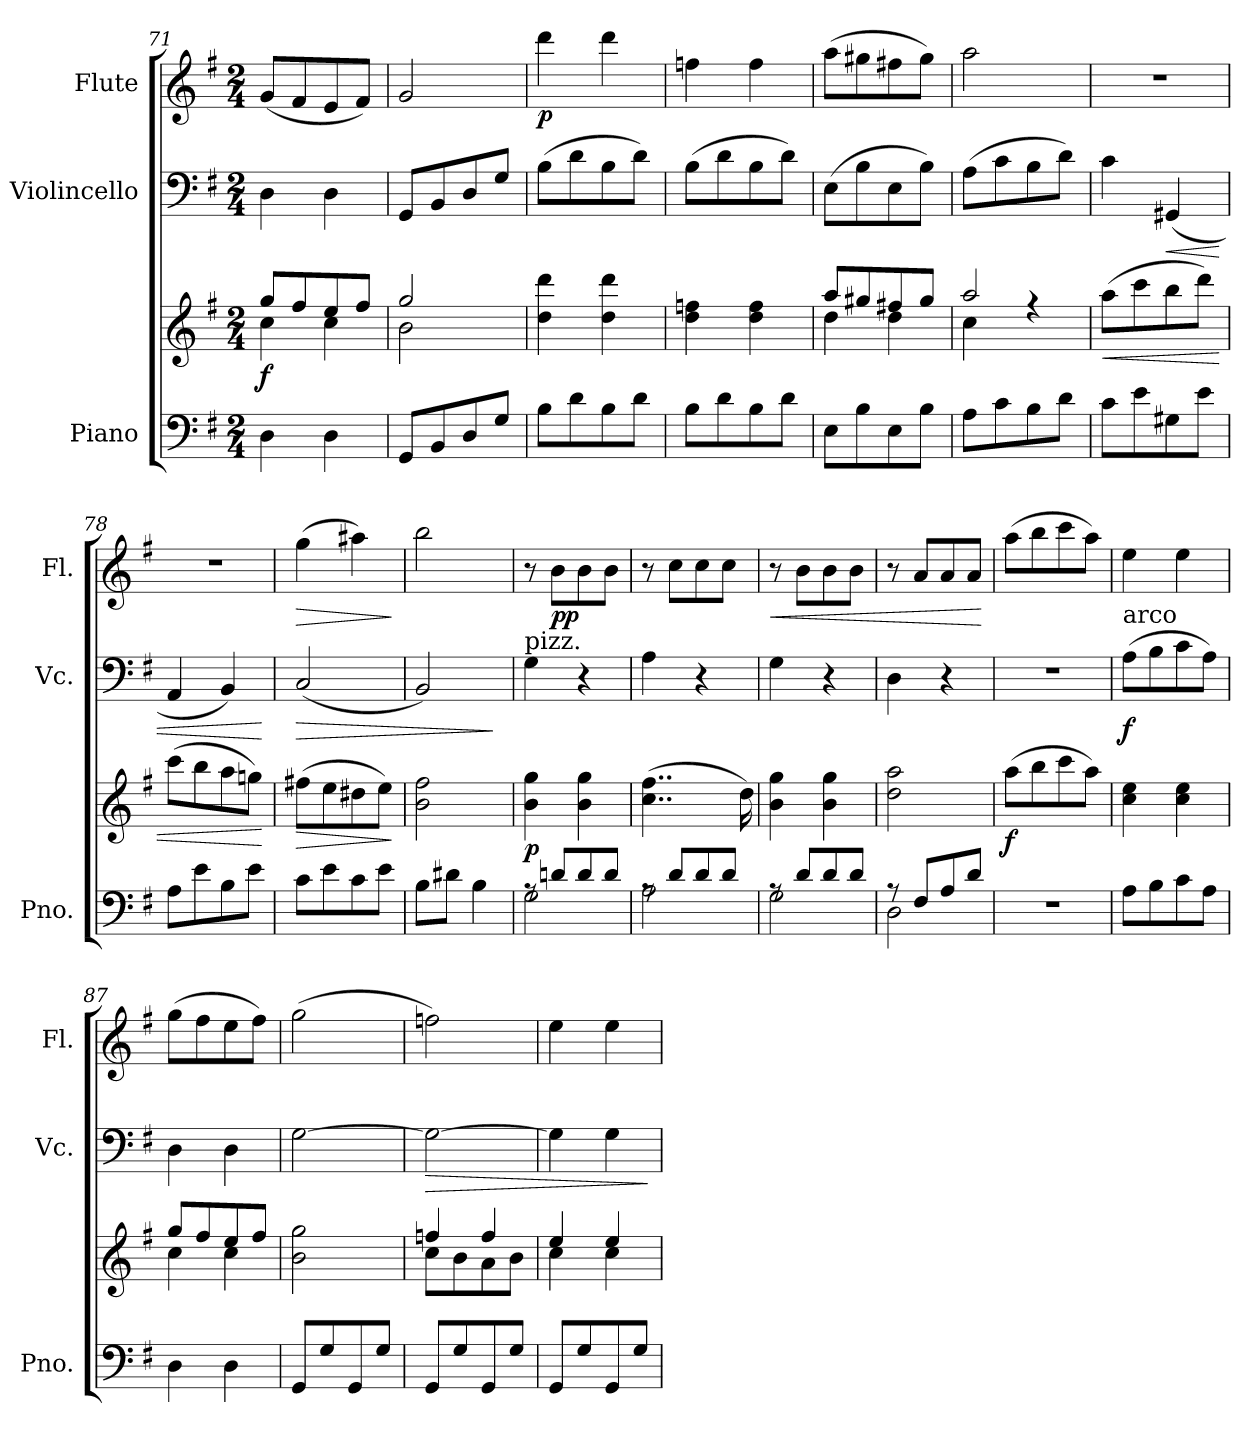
**kern	**kern	**dynam	**kern	**dynam	**kern	**dynam
*part3	*part3	*part3	*part2	*part2	*part1	*part1
*staff4	*staff3	*staff3/4	*staff2	*staff2	*staff1	*staff1
*I"Piano	*	*	*I"Violincello	*	*I"Flute	*
*I'Pno.	*	*	*I'Vc.	*	*I'Fl.	*
*clefF4	*clefG2	*	*clefF4	*	*clefG2	*
*k[f#]	*k[f#]	*	*k[f#]	*	*k[f#]	*
*M2/4	*M2/4	*	*M2/4	*	*M2/4	*
=71	=71	=71	=71	=71	=71	=71
*	*^	*	*	*	*	*
!	!	!	!LO:DY:b	!	!	!	!
4D\	8gg/L	4cc\	f	4D\	.	(<8g/L	.
.	8ff#/	.	.	.	.	8f#/	.
4D\	8ee/	4cc\	.	4D\	.	8e/	.
.	8ff#/J	.	.	.	.	8f#/J)	.
=72	=72	=72	=72	=72	=72	=72	=72
8GG/L	2gg/	2b\	.	8GG/L	.	2g/	.
8BB/	.	.	.	8BB/	.	.	.
8D/	.	.	.	8D/	.	.	.
8G/J	.	.	.	8G/J	.	.	.
*	*v	*v	*	*	*	*	*
=73	=73	=73	=73	=73	=73	=73
!	!	!	!	!	!	!LO:DY:b
8B\L	4dd\ 4ddd\	.	(>8B\L	.	4ddd\	p
8d\	.	.	8d\	.	.	.
8B\	4dd\ 4ddd\	.	8B\	.	4ddd\	.
8d\J	.	.	8d\J)	.	.	.
=74	=74	=74	=74	=74	=74	=74
8B\L	4dd\ 4ffn\	.	(>8B\L	.	4ffn\	.
8d\	.	.	8d\	.	.	.
8B\	4dd\ 4ff\	.	8B\	.	4ff\	.
8d\J	.	.	8d\J)	.	.	.
=75	=75	=75	=75	=75	=75	=75
*	*^	*	*	*	*	*
8E\L	8aa/L	4dd\	.	(>8E\L	.	(>8aa\L	.
8B\	8gg#X/	.	.	8B\	.	8gg#X\	.
8E\	8ff#X/	4dd\	.	8E\	.	8ff#X\	.
8B\J	8gg#/J	.	.	8B\J)	.	8gg#\J)	.
=76	=76	=76	=76	=76	=76	=76	=76
8A\L	2aa/	4cc\	.	(>8A\L	.	2aa\	.
8c\	.	.	.	8c\	.	.	.
8B\	.	4rff	.	8B\	.	.	.
8d\J	.	.	.	8d\J)	.	.	.
*	*v	*v	*	*	*	*	*
=77	=77	=77	=77	=77	=77	=77
!	!	!LO:HP:b	!	!	!	!
8c\L	(>8aa\L	<	4c\	.	2r	.
8e\	8ccc\	.	.	.	.	.
!	!	!	!	!LO:HP:b	!	!
8G#X\	8bb\	.	(<4GG#X/	<	.	.
8e\J	8ddd\J)	.	.	.	.	.
=78	=78	=78	=78	=78	=78	=78
8A\L	(>8ccc\L	.	4AA/	.	2r	.
8e\	8bb\	.	.	.	.	.
8B\	8aa\	.	4BB/)	.	.	.
8e\J	8ggn\J)	.	.	.	.	.
.	.	[	.	[	.	.
=79	=79	=79	=79	=79	=79	=79
!	!	!LO:HP:b	!	!LO:HP:b	!	!LO:HP:b
8c\L	(>8ff#X\L	>	(<2C/	>	(>4gg\	>
8e\	8ee\	.	.	.	.	.
8c\	8dd#X\	.	.	.	4aa#X\)	.
8e\J	8ee\J)	.	.	.	.	.
.	.	]	.	.	.	]
=80	=80	=80	=80	=80	=80	=80
8B\L	2b\ 2ff#\	.	2BB/)	.	2bb\	.
8d#X\J	.	.	.	.	.	.
4B\	.	.	.	.	.	.
.	.	.	.	]	.	.
=81	=81	=81	=81	=81	=81	=81
*^	*	*	*	*	*	*
!	!	!	!	!LO:TX:a:t=pizz.	!	!	!
!	!	!	!LO:DY:b	!	!	!	!
8rA	2G\	4b\ 4gg\	p	4G\	.	8r	.
!	!	!	!	!	!	!	!LO:DY:b
8dn/L	.	.	.	.	.	8b\L	pp
8d/	.	4b\ 4gg\	.	4r	.	8b\	.
8d/J	.	.	.	.	.	8b\J	.
=82	=82	=82	=82	=82	=82	=82	=82
8rA	2A\	(>4..cc\ 4..ff#\	.	4A\	.	8r	.
8d/L	.	.	.	.	.	8cc\L	.
8d/	.	.	.	4r	.	8cc\	.
8d/J	.	.	.	.	.	8cc\J	.
.	.	16dd\)	.	.	.	.	.
=83	=83	=83	=83	=83	=83	=83	=83
!	!	!	!	!	!	!	!LO:HP:b
8rA	2G\	4b\ 4gg\	.	4G\	.	8r	<
8d/L	.	.	.	.	.	8b\L	.
8d/	.	4b\ 4gg\	.	4r	.	8b\	.
8d/J	.	.	.	.	.	8b\J	.
=84	=84	=84	=84	=84	=84	=84	=84
8rA	2D\	2dd\ 2aa\	.	4D\	.	8r	.
8F#/L	.	.	.	.	.	8a/L	.
8A/	.	.	.	4r	.	8a/	.
8d/J	.	.	.	.	.	8a/J	.
*v	*v	*	*	*	*	*	*
.	.	.	.	.	.	[
=85	=85	=85	=85	=85	=85	=85
!	!	!LO:DY:b	!	!	!	!
2r	(>8aa\L	f	2r	.	(>8aa\L	.
.	8bb\	.	.	.	8bb\	.
.	8ccc\	.	.	.	8ccc\	.
.	8aa\J)	.	.	.	8aa\J)	.
=86	=86	=86	=86	=86	=86	=86
!	!	!	!LO:TX:a:t=arco	!	!	!
!	!	!	!	!LO:DY:b	!	!
8A\L	4cc\ 4ee\	.	(>8A\L	f	4ee\	.
8B\	.	.	8B\	.	.	.
8c\	4cc\ 4ee\	.	8c\	.	4ee\	.
8A\J	.	.	8A\J)	.	.	.
=87	=87	=87	=87	=87	=87	=87
*	*^	*	*	*	*	*
4D\	8gg/L	4cc\	.	4D\	.	(>8gg\L	.
.	8ff#/	.	.	.	.	8ff#\	.
4D\	8ee/	4cc\	.	4D\	.	8ee\	.
.	8ff#/J	.	.	.	.	8ff#\J)	.
*	*v	*v	*	*	*	*	*
=88	=88	=88	=88	=88	=88	=88
8GG/L	2b\ 2gg\	.	[2G\	.	(>2gg\	.
8G/	.	.	.	.	.	.
8GG/	.	.	.	.	.	.
8G/J	.	.	.	.	.	.
=89	=89	=89	=89	=89	=89	=89
*	*^	*	*	*	*	*
!	!	!	!	!	!LO:HP:b	!	!
8GG/L	4ffn/	8cc\L	.	2G\_	>	2ffn\)	.
8G/	.	8b\	.	.	.	.	.
8GG/	4ff/	8a\	.	.	.	.	.
8G/J	.	8b\J	.	.	.	.	.
=90	=90	=90	=90	=90	=90	=90	=90
8GG/L	4ee/	4cc\	.	4G\]	.	4ee\	.
8G/	.	.	.	.	.	.	.
8GG/	4ee/	4cc\	.	4G\	.	4ee\	.
8G/J	.	.	.	.	.	.	.
*	*v	*v	*	*	*	*	*
.	.	.	.	]	.	.
=	=	=	=	=	=	=
*-	*-	*-	*-	*-	*-	*-
